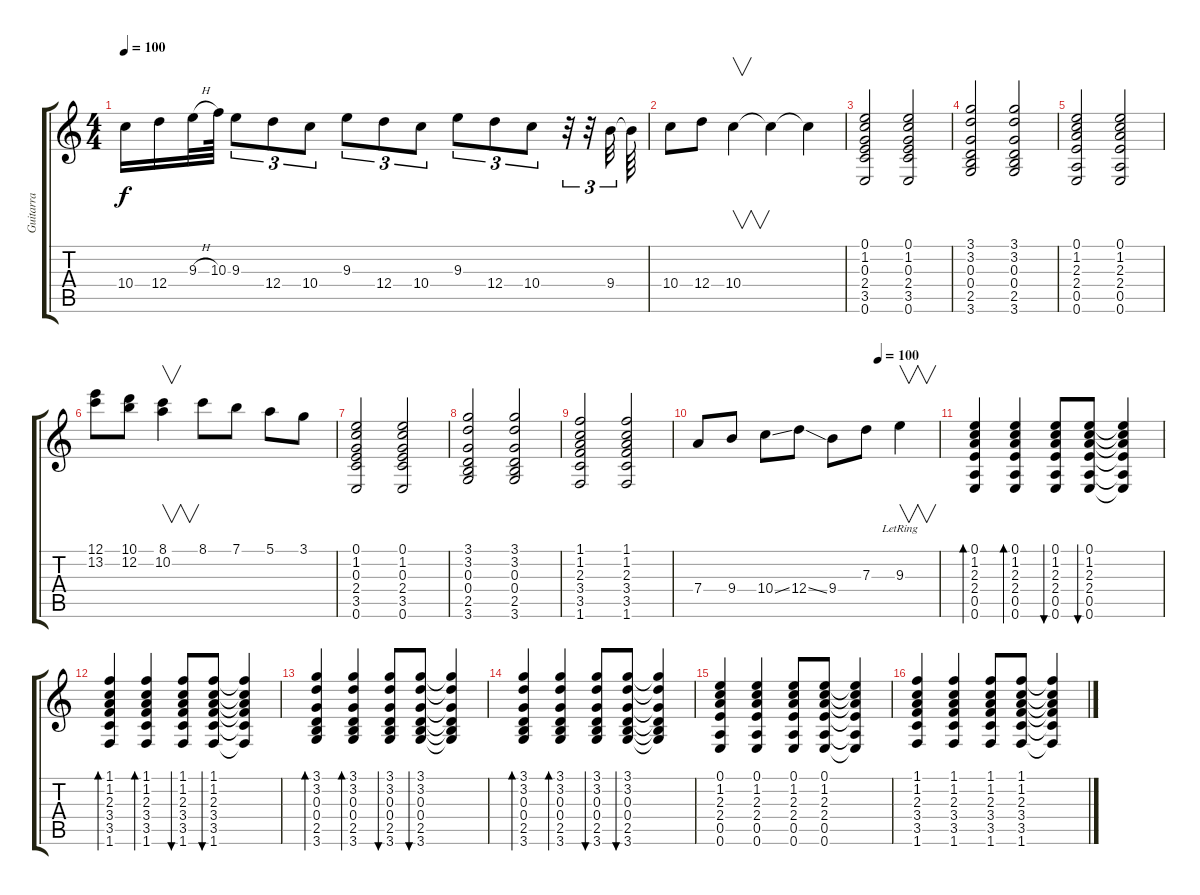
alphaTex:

\track ("Guitarra" "Guitarra") {instrument electricguitarjazz}
\staff {score tabs}
\tuning (E4 B3 G3 D3 A2 E2) {hide}
\ts (4 4)
\tempo 100
\clef g2
\ks c
10.4.16{dy f} 12.4.16 9.3{h}.32 10.3.64 9.3.8{tu (3 2)} 12.4.8{tu (3 2)} 10.4.8{tu (3 2)} 9.3.8{tu (3 2)} 12.4.8{tu (3 2)} 10.4.8{tu (3 2)} 9.3.8{tu (3 2)} 12.4.8{tu (3 2)} 10.4.8{tu (3 2)} r.32{tu (3 2)} r.32{tu (3 2)} 9.4.32{tu (3 2)} 9.4{t}.64 |
10.4.8 12.4.8 10.4.4{v} 10.4{t}.4 10.4{t}.4 |
(0.1 1.2 0.3 2.4 3.5 0.6).2 (0.1 1.2 0.3 2.4 3.5 0.6).2 |
(3.1 3.2 0.3 0.4 2.5 3.6).2 (3.1 3.2 0.3 0.4 2.5 3.6).2 |
(0.1 1.2 2.3 2.4 0.5 0.6).2 (0.1 1.2 2.3 2.4 0.5 0.6).2 |
(12.1 13.2).8 (10.1 12.2).8 (8.1 10.2).4{v} 8.1.8 7.1.8 5.1.8 3.1.8 |
(0.1 1.2 0.3 2.4 3.5 0.6).2 (0.1 1.2 0.3 2.4 3.5 0.6).2 |
(3.1 3.2 0.3 0.4 2.5 3.6).2 (3.1 3.2 0.3 0.4 2.5 3.6).2 |
(1.1 1.2 2.3 3.4 3.5 1.6).2 (1.1 1.2 2.3 3.4 3.5 1.6).2 |
\tempo (100 0.75)
7.4.8 9.4.8 10.4{ss}.8 12.4{ss}.8 9.4.8 7.3.8 9.3{lr}.4{v} |
(0.1 1.2 2.3 2.4 0.5 0.6).4{bd 240} (0.1 1.2 2.3 2.4 0.5 0.6).4{bd 30} (0.1 1.2 2.3 2.4 0.5 0.6).8{bu 30} (0.1 1.2 2.3 2.4 0.5 0.6).8{bu 30} (0.1{t} 1.2{t} 2.3{t} 2.4{t} 0.5{t} 0.6{t}).4 |
(1.1 1.2 2.3 3.4 3.5 1.6).4{bd 120} (1.1 1.2 2.3 3.4 3.5 1.6).4{bd 60} (1.1 1.2 2.3 3.4 3.5 1.6).8{bu 30} (1.1 1.2 2.3 3.4 3.5 1.6).8{bu 30} (1.1{t} 1.2{t} 2.3{t} 3.4{t} 3.5{t} 1.6{t}).4 |
(3.1 3.2 0.3 0.4 2.5 3.6).4{bd 120} (3.1 3.2 0.3 0.4 2.5 3.6).4{bd 60} (3.1 3.2 0.3 0.4 2.5 3.6).8{bu 30} (3.1 3.2 0.3 0.4 2.5 3.6).8{bu 30} (3.1{t} 3.2{t} 0.3{t} 0.4{t} 2.5{t} 3.6{t}).4 |
(3.1 3.2 0.3 0.4 2.5 3.6).4{bd 120} (3.1 3.2 0.3 0.4 2.5 3.6).4{bd 60} (3.1 3.2 0.3 0.4 2.5 3.6).8{bu 30} (3.1 3.2 0.3 0.4 2.5 3.6).8{bu 30} (3.1{t} 3.2{t} 0.3{t} 0.4{t} 2.5{t} 3.6{t}).4 |
(0.1 1.2 2.3 2.4 0.5 0.6).4 (0.1 1.2 2.3 2.4 0.5 0.6).4 (0.1 1.2 2.3 2.4 0.5 0.6).8 (0.1 1.2 2.3 2.4 0.5 0.6).8 (0.1{t} 1.2{t} 2.3{t} 2.4{t} 0.5{t} 0.6{t}).4 |
(1.1 1.2 2.3 3.4 3.5 1.6).4 (1.1 1.2 2.3 3.4 3.5 1.6).4 (1.1 1.2 2.3 3.4 3.5 1.6).8 (1.1 1.2 2.3 3.4 3.5 1.6).8 (1.1{t} 1.2{t} 2.3{t} 3.4{t} 3.5{t} 1.6{t}).4
